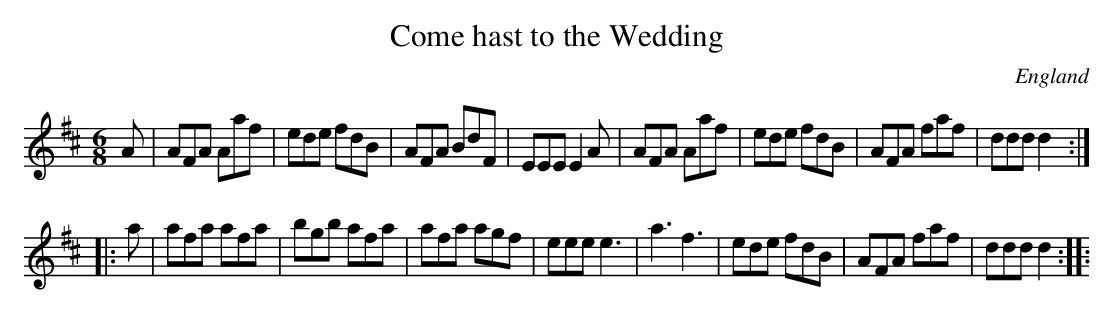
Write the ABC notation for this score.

X:1
T:Come hast to the Wedding
L:1/8
M:6/8
O:England
K:D major
A|\
AFA Aaf | ede fdB | AFA BdF | EEE E2A |\
AFA Aaf | ede fdB | AFA faf | ddd d2 ::
a|\
afa afa | bgb afa | afa agf | eee e3 |\
a3 f3 | ede fdB | AFA faf | ddd d2 ::
